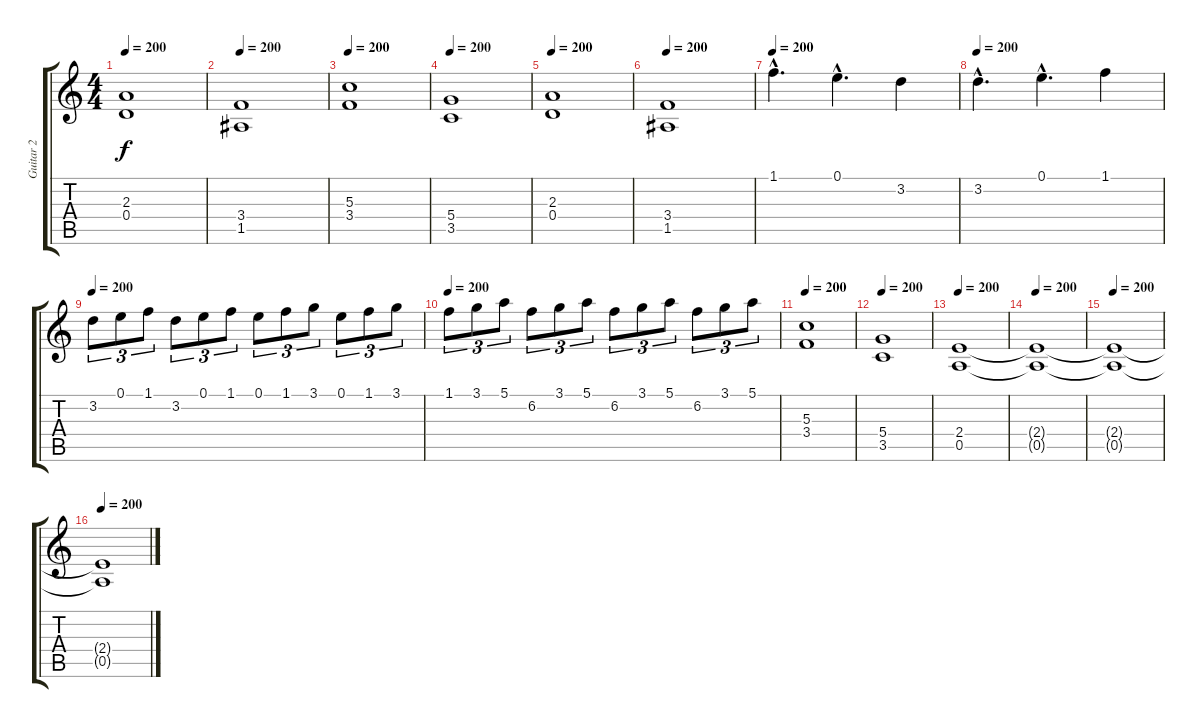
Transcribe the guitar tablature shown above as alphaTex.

\track ("Guitar 2" "Guitar 2") {instrument distortionguitar}
\staff {score tabs}
\tuning (E4 B3 G3 D3 A2 E2) {hide}
\ts (4 4)
\tempo 200
\clef g2
\ks c
(2.3 0.4).1{dy f} |
\tempo 200
(3.4 1.5).1 |
\tempo 200
(5.3 3.4).1 |
\tempo 200
(5.4 3.5).1 |
\tempo 200
(2.3 0.4).1 |
\tempo 200
(3.4 1.5).1 |
\tempo 200
1.1{hac}.4{d} 0.1{hac}.4{d} 3.2.4 |
\tempo 200
3.2{hac}.4{d} 0.1{hac}.4{d} 1.1.4 |
\tempo 200
3.2.8{tu (3 2)} 0.1.8{tu (3 2)} 1.1.8{tu (3 2)} 3.2.8{tu (3 2)} 0.1.8{tu (3 2)} 1.1.8{tu (3 2)} 0.1.8{tu (3 2)} 1.1.8{tu (3 2)} 3.1.8{tu (3 2)} 0.1.8{tu (3 2)} 1.1.8{tu (3 2)} 3.1.8{tu (3 2)} |
\tempo 200
1.1.8{tu (3 2)} 3.1.8{tu (3 2)} 5.1.8{tu (3 2)} 6.2.8{tu (3 2)} 3.1.8{tu (3 2)} 5.1.8{tu (3 2)} 6.2.8{tu (3 2)} 3.1.8{tu (3 2)} 5.1.8{tu (3 2)} 6.2.8{tu (3 2)} 3.1.8{tu (3 2)} 5.1.8{tu (3 2)} |
\tempo 200
(5.3 3.4).1 |
\tempo 200
(5.4 3.5).1 |
\tempo 200
(2.4 0.5).1 |
\tempo 200
(2.4{t} 0.5{t}).1 |
\tempo 200
(2.4{t} 0.5{t}).1 |
\tempo 200
(2.4{t} 0.5{t}).1
